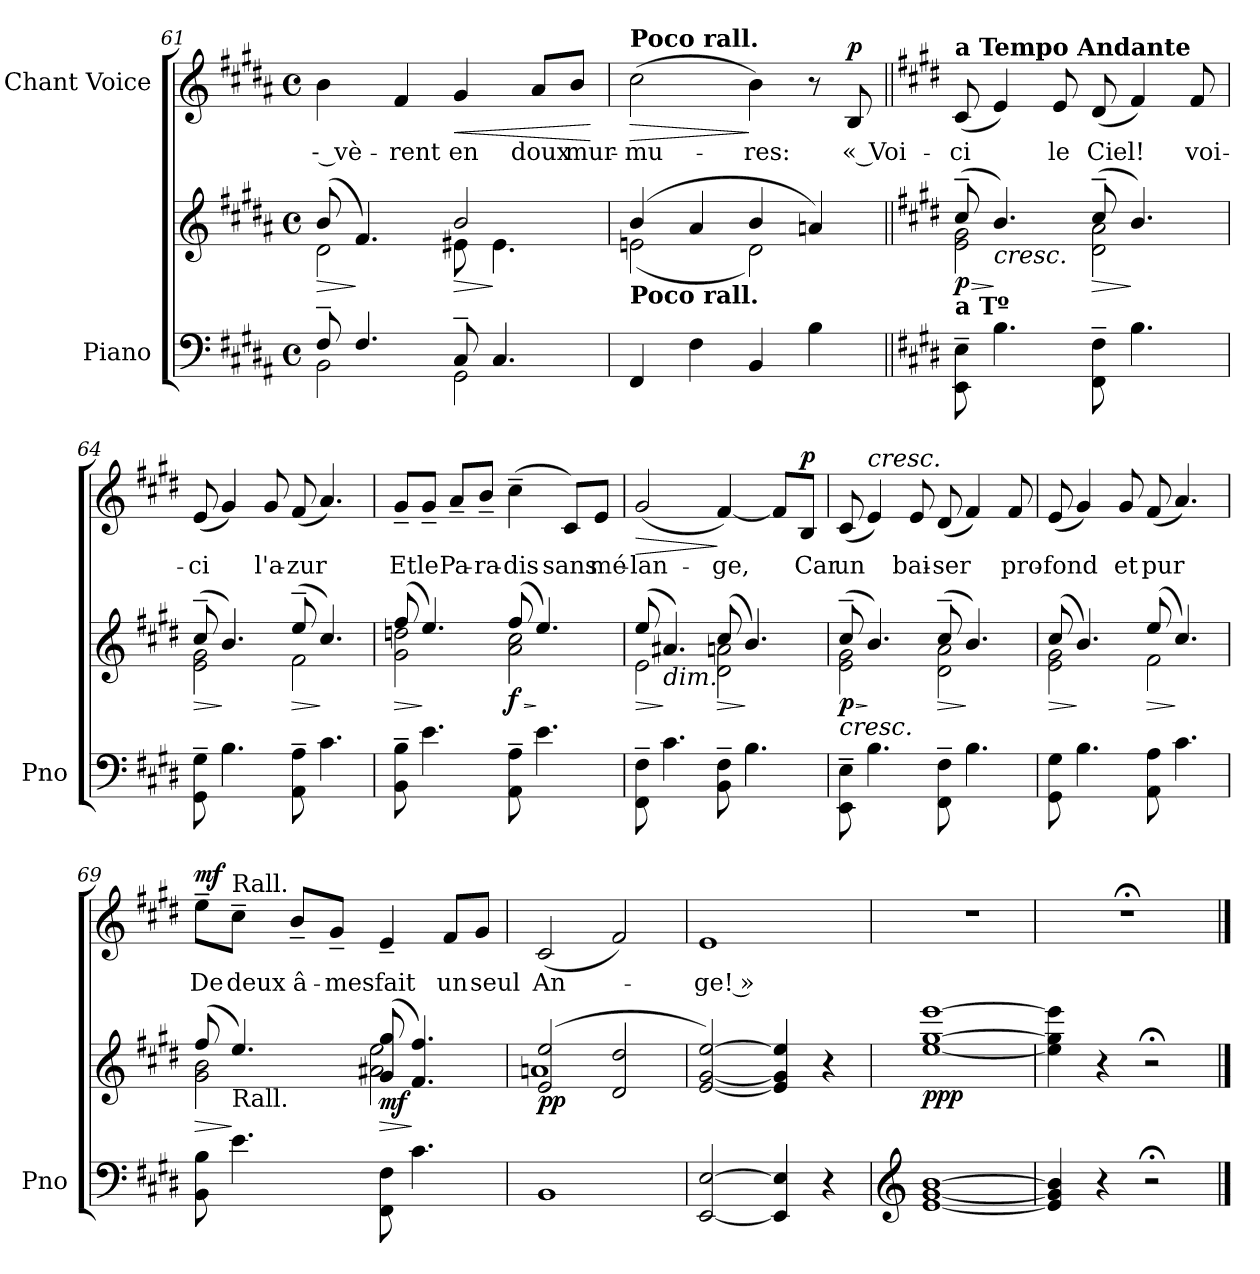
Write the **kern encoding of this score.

**kern	**kern	**dynam	**kern	**text	**dynam
*part2	*part2	*part2	*part1	*part1	*part1
*staff3	*staff2	*staff2/3	*staff1	*staff1	*staff1
*I"Piano	*	*	*I"Chant Voice	*	*
*I'Pno	*	*	*	*	*
*clefF4	*clefG2	*	*clefG2	*	*
*k[f#c#g#d#a#]	*k[f#c#g#d#a#]	*	*k[f#c#g#d#a#]	*	*
*M4/4	*M4/4	*	*M4/4	*	*
*met(c)	*met(c)	*	*met(c)	*	*
=61	=61	=61	=61	=61	=61
*^	*	*	*	*	*
!	!	!	!LO:HP:b	!	!	!
*	*	*^	*	*	*	*
8F#~/	2BB\	(8b/	2d#\	>	4b\	-- vè-	.
4.F#/	.	4.f#/)	.	]	.	.	.
.	.	.	.	.	4f#/	-rent	.
!	!	!	!	!LO:HP:b	!	!	!LO:HP:b
8C#~/	2GG#\	2b/	8e#X\	>	4g#/	en	<
4.C#/	.	.	4.e#\	]	.	.	.
.	.	.	.	.	8a#/L	doux	.
.	.	.	.	.	8b/J	mur-	.
*v	*v	*	*	*	*	*	*
*	*v	*v	*	*	*	*
.	.	.	.	.	[
=62	=62	=62	=62	=62	=62
*	*^	*	*	*	*
!	!	!	!	!LO:TX:a:B:t=Poco rall.	!	!
!	!LO:TX:b:B:t=Poco rall.	!	!	!	!	!
!	!	!	!	!	!	!LO:HP:b
4FF#/	(4b/	(2en\	.	(2cc#\	-mu-	>
4F#\	4a#/	.	.	.	.	.
4BB/	4b/	2d#\)	.	4b\)	-res:	]
4B\	4an/)	.	.	8r	.	.
!	!	!	!	!	!	!LO:DY:a
.	.	.	.	8B/	« Voi-	p
=63||	=63||	=63||	=63||	=63||	=63||	=63||
*k[f#c#g#d#]	*k[f#c#g#d#]	*	*	*k[f#c#g#d#]	*	*
!	!	!	!	!LO:TX:a:B:t=a Tempo Andante	!	!
!	!LO:TX:b:B:t=a Tº	!	!	!	!	!
!	!	!	!LO:HP:b	!	!	!
!	!	!	!LO:DY:n=1:b	!	!	!
8EE\~ 8E\~	(8cc#~/	2e\ 2g#\	> p	(8c#/	-ci	.
!	!LO:TX:b:i:t=cresc.	!	!	!	!	!
4.B\	4.b/)	.	]	4e/)	.	.
.	.	.	.	8e/	le	.
!	!	!	!LO:HP:b	!	!	!
8FF#\~ 8F#\~	(8cc#~/	2d#\ 2a\	>	(8d#/	Ciel!	.
4.B\	4.b/)	.	]	4f#/)	.	.
.	.	.	.	8f#/	voi-	.
=64	=64	=64	=64	=64	=64	=64
!	!	!	!LO:HP:b	!	!	!
8GG#\~ 8G#\~	(8cc#~/	2e\ 2g#\	>	(8e/	-ci	.
4.B\	4.b/)	.	]	4g#/)	.	.
.	.	.	.	8g#/	l'a-	.
!	!	!	!LO:HP:b	!	!	!
8AA\~ 8A\~	(8ee~/	2f#\	>	(8f#/	-zur	.
4.c#\	4.cc#/)	.	]	4.a/)	.	.
=65	=65	=65	=65	=65	=65	=65
!	!	!	!LO:HP:b	!	!	!LO:DY:a
!	!	!	!	!	!	!LO:DY:n=1:a
8BB\~ 8B\~	(8ff#/	2g#\ 2ddn\	>	8g#~>/L	Et	other-dynamics f
4.e\	4.ee/)	.	]	8g#~>/J	le	.
.	.	.	.	8a~>/L	Pa-	.
.	.	.	.	8b~/J	-ra-	.
!	!	!	!LO:HP:b	!	!	!
!	!	!	!LO:DY:n=1:b	!	!	!
8AA\~ 8A\~	(8ff#/	2a\ 2cc#\	> f	(4cc#~\	-dis	.
4.e\	4.ee/)	.	]	.	.	.
.	.	.	.	8c#/L)	sans	.
.	.	.	.	8e/J	mé-	.
=66	=66	=66	=66	=66	=66	=66
!	!	!	!LO:HP:b	!	!	!LO:HP:b
8FF#\~ 8F#\~	(8ee/	2e\	>	(2g#/	-lan-	>
!	!LO:TX:b:i:t=dim.	!	!	!	!	!
4.c#\	4.a#X/)	.	]	.	.	.
!	!	!	!LO:HP:b	!	!	!
8BB\~ 8F#\~	(8cc#/	2d#\ 2an\	>	[4f#/)	-ge,	]
4.B\	4.b/)	.	]	.	.	.
.	.	.	.	8f#/L]	.	.
!	!	!	!	!	!	!LO:DY:a
.	.	.	.	8B/J	Car	p
=67	=67	=67	=67	=67	=67	=67
!	!LO:TX:b:i:t=cresc.	!	!	!	!	!
!	!	!	!LO:HP:b	!	!	!
!	!	!	!LO:DY:n=1:b	!	!	!
8EE\~ 8E\~	(8cc#~/	2e\ 2g#\	> p	(8c#/	un	.
!	!	!	!	!LO:TX:a:i:t=cresc.	!	!
4.B\	4.b/)	.	]	4e/)	.	.
.	.	.	.	8e/	bai-	.
!	!	!	!LO:HP:b	!	!	!
8FF#\~ 8F#\~	(8cc#~/	2d#\ 2a\	>	(8d#/	-ser	.
4.B\	4.b/)	.	]	4f#/)	.	.
.	.	.	.	8f#/	pro-	.
=68	=68	=68	=68	=68	=68	=68
!	!	!	!LO:HP:b	!	!	!
8GG#\ 8G#\	(8cc#/	2e\ 2g#\	>	(8e/	-fond	.
4.B\	4.b/)	.	]	4g#/)	.	.
.	.	.	.	8g#/	et	.
!	!	!	!LO:HP:b	!	!	!
8AA\ 8A\	(8ee/	2f#\	>	(>8f#/	pur	.
4.c#\	4.cc#/)	.	]	4.a/)	.	.
=69	=69	=69	=69	=69	=69	=69
!	!	!	!LO:HP:b	!	!	!LO:DY:a
8BB\ 8B\	(8ff#/	2g#\ 2b\	>	8ee~\L	De	mf
!	!	!	!	!LO:TX:a:t=Rall.	!	!
!	!LO:TX:b:t=Rall.	!	!	!	!	!
4.e\	4.ee/)	.	]	8cc#~\J	deux	.
.	.	.	.	8b~/L	â-	.
.	.	.	.	8g#~>/J	-mes	.
!	!	!	!LO:HP:b	!	!	!
!	!	!	!LO:DY:n=1:b	!	!	!
8FF#\ 8F#\	(8g#/ 8gg#/	2a#X\ 2ee\	> mf	4e~>/	fait	.
4.c#\	4.f#/ 4.ff#/)	.	]	.	.	.
.	.	.	.	8f#/L	un	.
.	.	.	.	8g#/J	seul	.
=70	=70	=70	=70	=70	=70	=70
!	!	!	!LO:DY:b	!	!	!
1BB	(2e/ 2ee/	1an	pp	(2c#/	An-	.
.	2d#/ 2dd#/	.	.	2f#/)	.	.
*	*v	*v	*	*	*	*
=71	=71	=71	=71	=71	=71
[2EE/ [2E/	[2e/ [2g#/ [2ee/)	.	1e	-ge! »	.
4EE/] 4E/]	4e/] 4g#/] 4ee/]	.	.	.	.
4r	4r	.	.	.	.
=72	=72	=72	=72	=72	=72
*clefG2	*	*	*	*	*
!	!	!LO:DY:b	!	!	!
[1e [1g# [1b	[1ee [1gg# [1eee	ppp	1r	.	.
=73	=73	=73	=73	=73	=73
4e/] 4g#/] 4b/]	4ee\] 4gg#\] 4eee\]	.	1r;<	.	.
4r	4r	.	.	.	.
2r;<	2r;<	.	.	.	.
==	==	==	==	==	==
*-	*-	*-	*-	*-	*-
